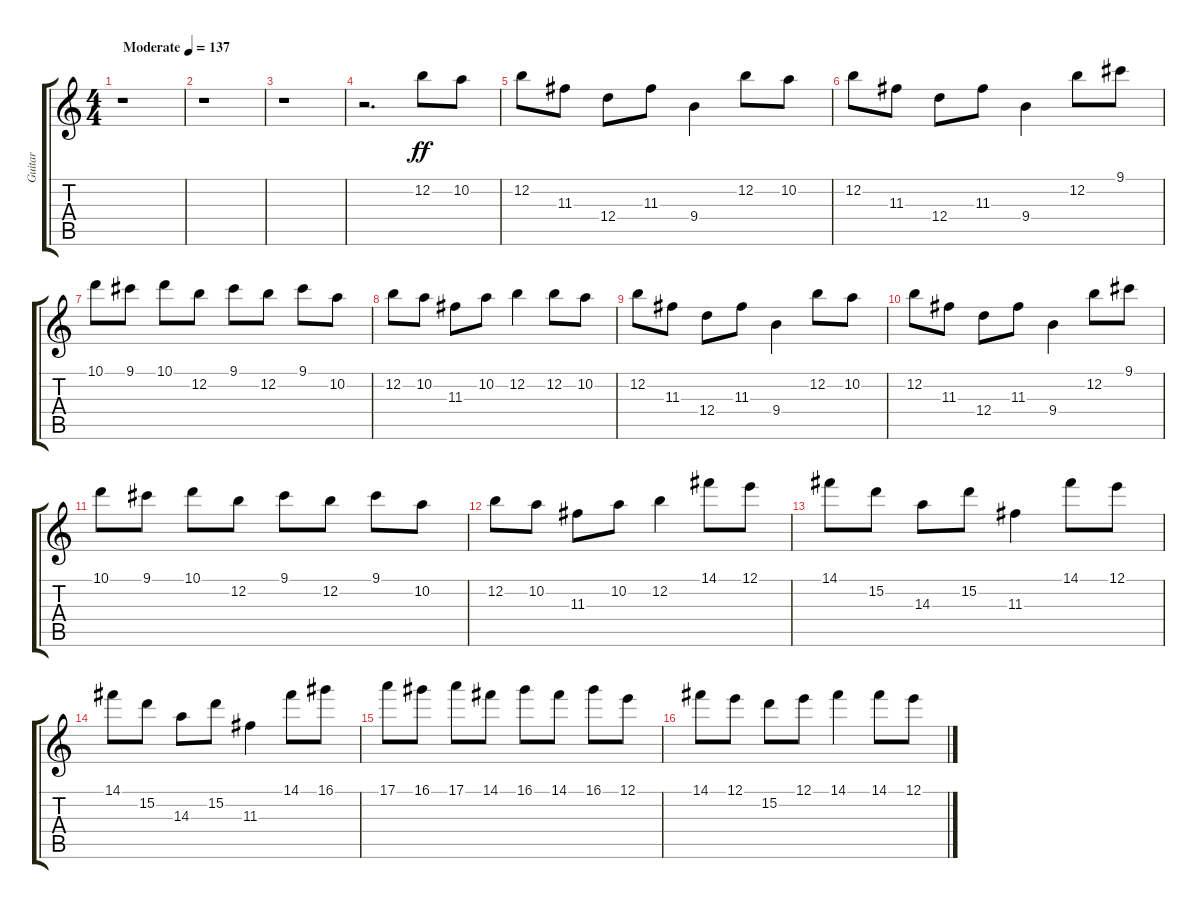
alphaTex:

\track ("Guitar" "Guitar") {instrument overdrivenguitar}
\staff {score tabs}
\tuning (E4 B3 G3 D3 A2 E2) {hide}
\ts (4 4)
\tempo (137 "Moderate")
\clef g2
\ks c
r.1{dy ff instrument overdrivenguitar} |
r.1 |
r.1 |
r.2{d} 12.2.8 10.2.8 |
12.2.8 11.3.8 12.4.8 11.3.8 9.4.4 12.2.8 10.2.8 |
12.2.8 11.3.8 12.4.8 11.3.8 9.4.4 12.2.8 9.1.8 |
10.1.8 9.1.8 10.1.8 12.2.8 9.1.8 12.2.8 9.1.8 10.2.8 |
12.2.8 10.2.8 11.3.8 10.2.8 12.2.4 12.2.8 10.2.8 |
12.2.8 11.3.8 12.4.8 11.3.8 9.4.4 12.2.8 10.2.8 |
12.2.8 11.3.8 12.4.8 11.3.8 9.4.4 12.2.8 9.1.8 |
10.1.8 9.1.8 10.1.8 12.2.8 9.1.8 12.2.8 9.1.8 10.2.8 |
12.2.8 10.2.8 11.3.8 10.2.8 12.2.4 14.1.8 12.1.8 |
14.1.8 15.2.8 14.3.8 15.2.8 11.3.4 14.1.8 12.1.8 |
14.1.8 15.2.8 14.3.8 15.2.8 11.3.4 14.1.8 16.1.8 |
17.1.8 16.1.8 17.1.8 14.1.8 16.1.8 14.1.8 16.1.8 12.1.8 |
14.1.8 12.1.8 15.2.8 12.1.8 14.1.4 14.1.8 12.1.8
